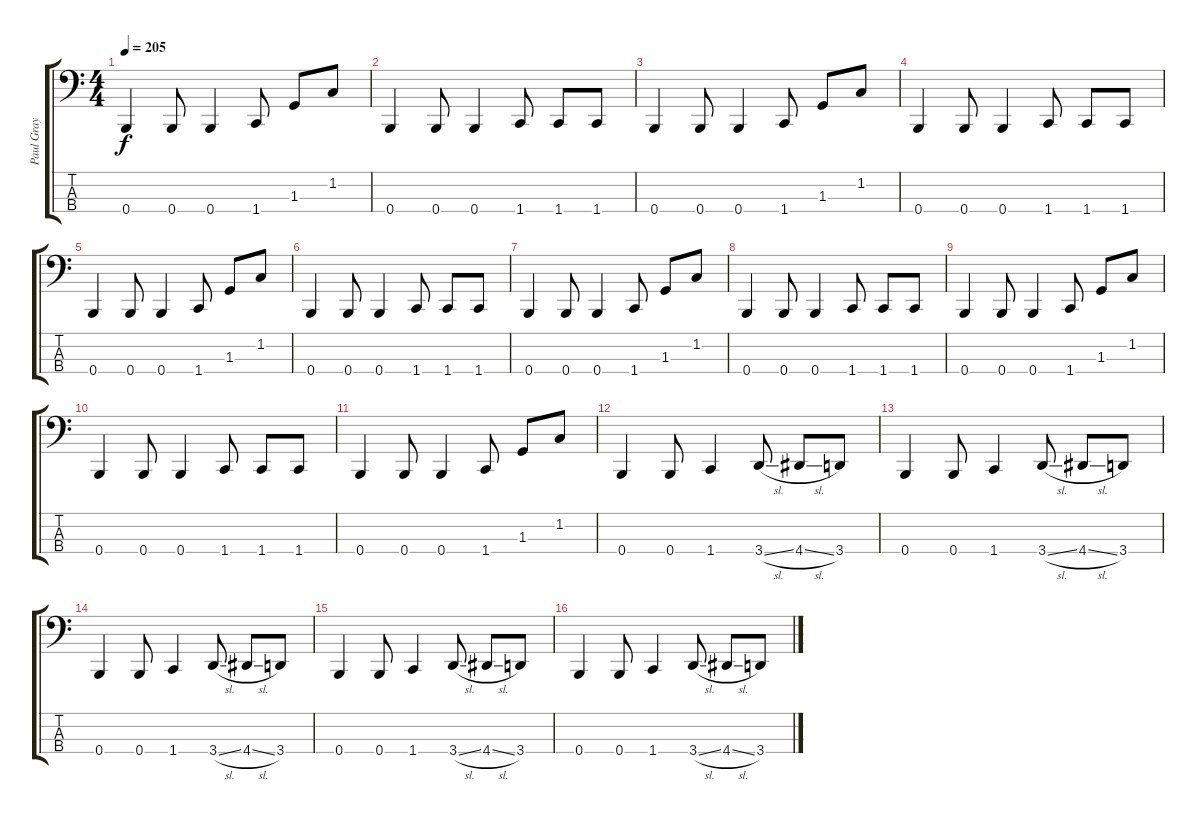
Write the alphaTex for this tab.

\track ("Paul Gray" "Paul Gray") {instrument electricbassfinger}
\staff {score tabs}
\tuning (E2 B1 Gb1 B0) {hide}
\ts (4 4)
\tempo 205
\clef f4
\ks c
0.4.4{dy f} 0.4.8 0.4.4 1.4.8 1.3.8 1.2.8 |
0.4.4 0.4.8 0.4.4 1.4.8 1.4.8 1.4.8 |
0.4.4 0.4.8 0.4.4 1.4.8 1.3.8 1.2.8 |
0.4.4 0.4.8 0.4.4 1.4.8 1.4.8 1.4.8 |
0.4.4 0.4.8 0.4.4 1.4.8 1.3.8 1.2.8 |
0.4.4 0.4.8 0.4.4 1.4.8 1.4.8 1.4.8 |
0.4.4 0.4.8 0.4.4 1.4.8 1.3.8 1.2.8 |
0.4.4 0.4.8 0.4.4 1.4.8 1.4.8 1.4.8 |
0.4.4 0.4.8 0.4.4 1.4.8 1.3.8 1.2.8 |
0.4.4 0.4.8 0.4.4 1.4.8 1.4.8 1.4.8 |
0.4.4 0.4.8 0.4.4 1.4.8 1.3.8 1.2.8 |
0.4.4 0.4.8 1.4.4 3.4{sl}.8 4.4{sl}.8 3.4.8 |
0.4.4 0.4.8 1.4.4 3.4{sl}.8 4.4{sl}.8 3.4.8 |
0.4.4 0.4.8 1.4.4 3.4{sl}.8 4.4{sl}.8 3.4.8 |
0.4.4 0.4.8 1.4.4 3.4{sl}.8 4.4{sl}.8 3.4.8 |
0.4.4 0.4.8 1.4.4 3.4{sl}.8 4.4{sl}.8 3.4.8
